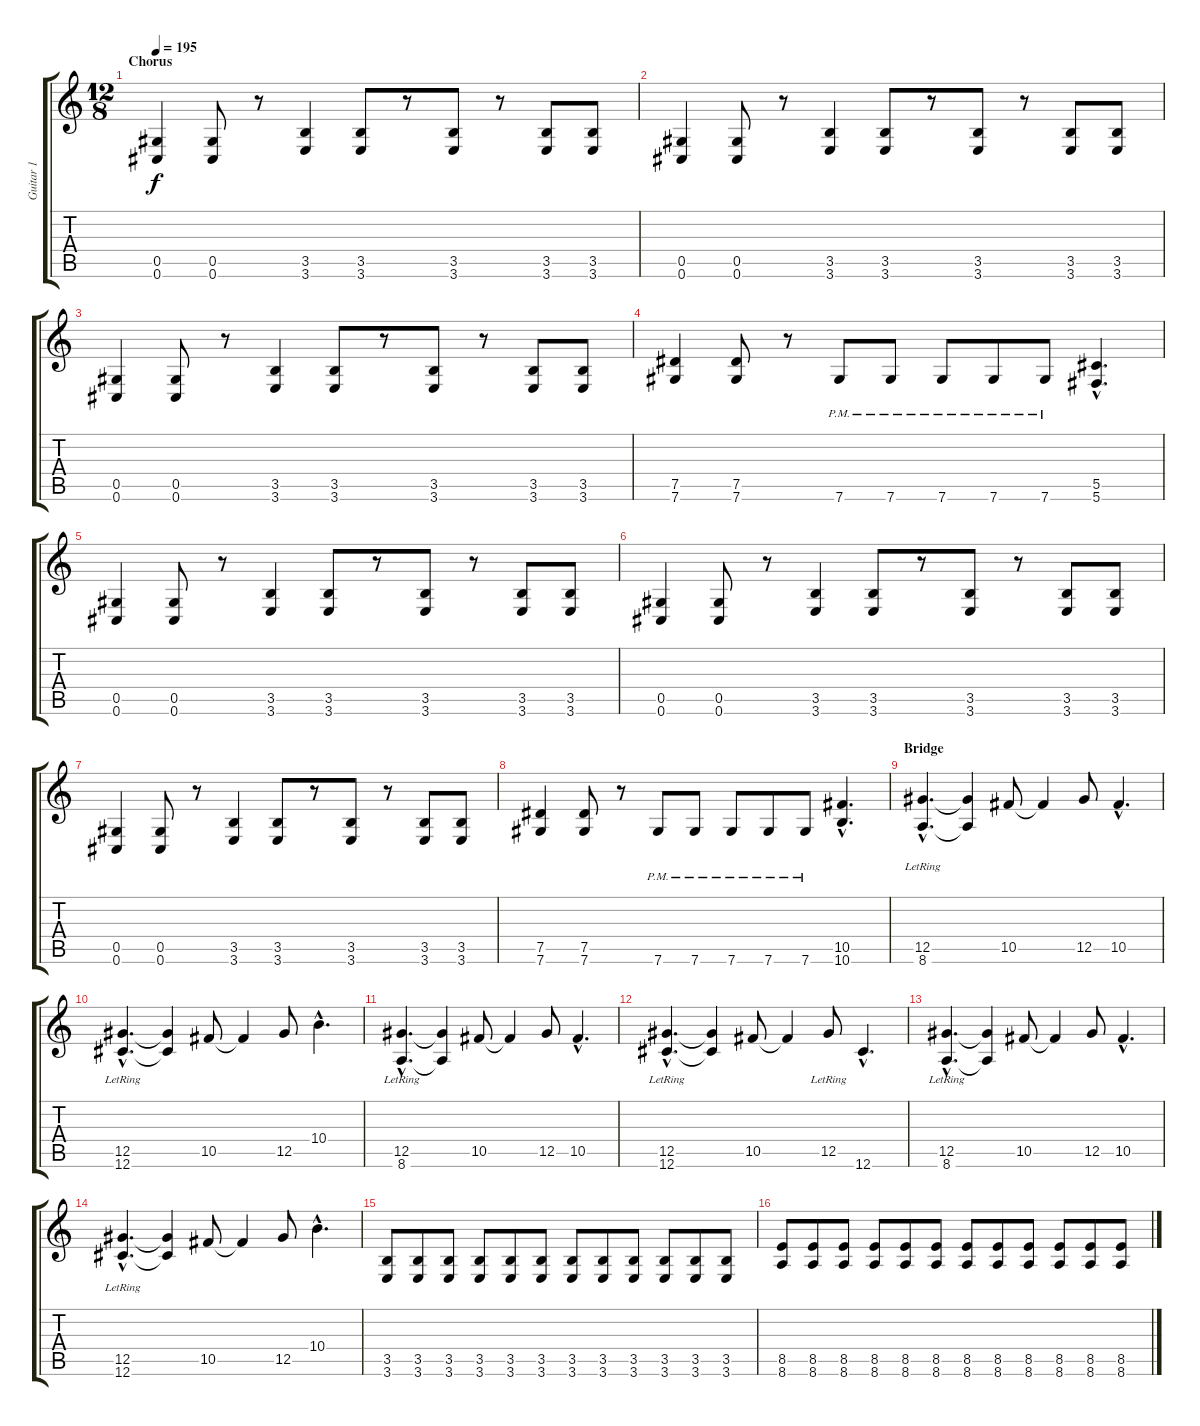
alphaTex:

\track ("Guitar 1" "Guitar 1") {instrument distortionguitar}
\staff {score tabs}
\tuning (Eb4 Bb3 Gb3 Db3 Ab2 Db2) {hide}
\ts (12 8)
\section ("" "Chorus")
\tempo 195
\clef g2
\ks c
(0.5 0.6).4{dy f} (0.5 0.6).8 r.8 (3.5 3.6).4 (3.5 3.6).8 r.8 (3.5 3.6).8 r.8 (3.5 3.6).8 (3.5 3.6).8 |
(0.5 0.6).4 (0.5 0.6).8 r.8 (3.5 3.6).4 (3.5 3.6).8 r.8 (3.5 3.6).8 r.8 (3.5 3.6).8 (3.5 3.6).8 |
(0.5 0.6).4 (0.5 0.6).8 r.8 (3.5 3.6).4 (3.5 3.6).8 r.8 (3.5 3.6).8 r.8 (3.5 3.6).8 (3.5 3.6).8 |
(7.5 7.6).4 (7.5 7.6).8 r.8 7.6{pm}.8 7.6{pm}.8 7.6{pm}.8 7.6{pm}.8 7.6{pm}.8 (5.5{hac} 5.6{hac}).4{d} |
(0.5 0.6).4 (0.5 0.6).8 r.8 (3.5 3.6).4 (3.5 3.6).8 r.8 (3.5 3.6).8 r.8 (3.5 3.6).8 (3.5 3.6).8 |
(0.5 0.6).4 (0.5 0.6).8 r.8 (3.5 3.6).4 (3.5 3.6).8 r.8 (3.5 3.6).8 r.8 (3.5 3.6).8 (3.5 3.6).8 |
(0.5 0.6).4 (0.5 0.6).8 r.8 (3.5 3.6).4 (3.5 3.6).8 r.8 (3.5 3.6).8 r.8 (3.5 3.6).8 (3.5 3.6).8 |
(7.5 7.6).4 (7.5 7.6).8 r.8 7.6{pm}.8 7.6{pm}.8 7.6{pm}.8 7.6{pm}.8 7.6{pm}.8 (10.5{hac} 10.6{hac}).4{d} |
\section ("" "Bridge")
(12.5{hac} 8.6{hac lr}).4{d} (12.5{t} 8.6{t}).4 10.5.8 10.5{t}.4 12.5.8 10.5{hac}.4{d} |
(12.5{hac} 12.6{hac lr}).4{d} (12.5{t} 12.6{t}).4 10.5.8 10.5{t}.4 12.5.8 10.4{hac}.4{d} |
(12.5{hac} 8.6{hac lr}).4{d} (12.5{t} 8.6{t}).4 10.5.8 10.5{t}.4 12.5.8 10.5{hac}.4{d} |
(12.5{hac} 12.6{hac lr}).4{d} (12.5{t} 12.6{t}).4 10.5.8 10.5{t}.4 12.5{lr}.8 12.6{hac}.4{d} |
(12.5{hac} 8.6{hac lr}).4{d} (12.5{t} 8.6{t}).4 10.5.8 10.5{t}.4 12.5.8 10.5{hac}.4{d} |
(12.5{hac} 12.6{hac lr}).4{d} (12.5{t} 12.6{t}).4 10.5.8 10.5{t}.4 12.5.8 10.4{hac}.4{d} |
(3.5 3.6).8 (3.5 3.6).8 (3.5 3.6).8 (3.5 3.6).8 (3.5 3.6).8 (3.5 3.6).8 (3.5 3.6).8 (3.5 3.6).8 (3.5 3.6).8 (3.5 3.6).8 (3.5 3.6).8 (3.5 3.6).8 |
(8.5 8.6).8 (8.5 8.6).8 (8.5 8.6).8 (8.5 8.6).8 (8.5 8.6).8 (8.5 8.6).8 (8.5 8.6).8 (8.5 8.6).8 (8.5 8.6).8 (8.5 8.6).8 (8.5 8.6).8 (8.5 8.6).8
